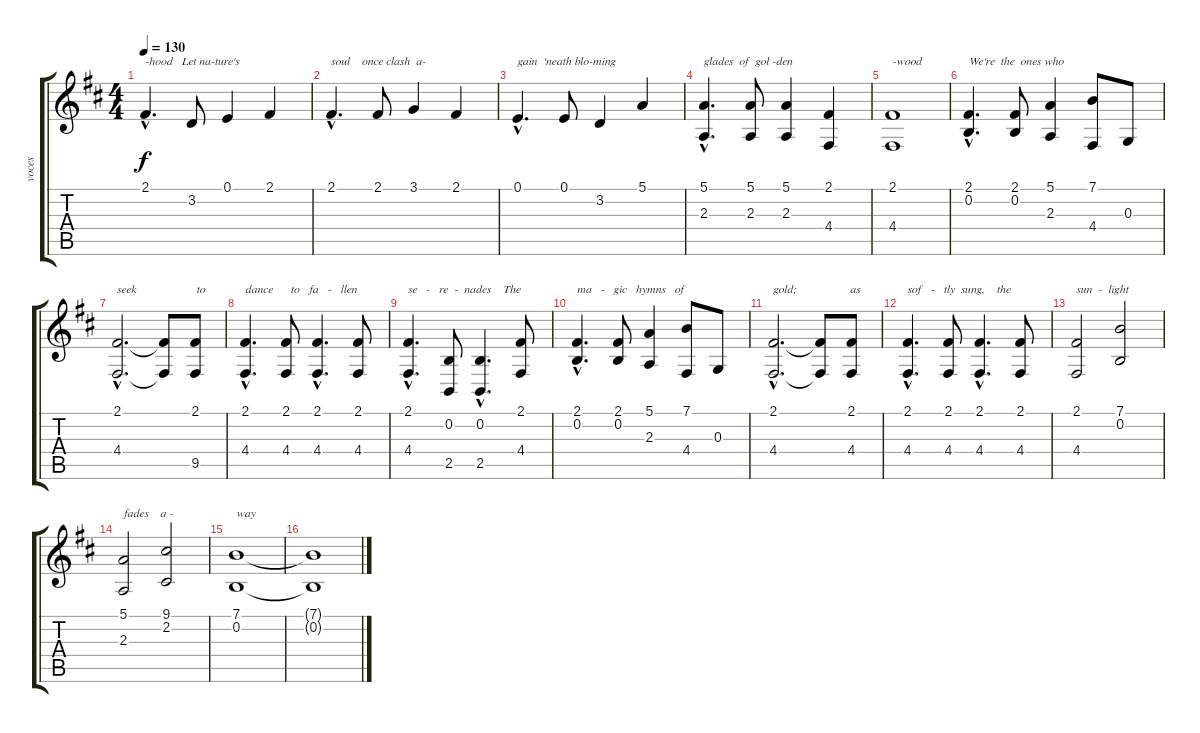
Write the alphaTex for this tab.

\track ("voces" "voces") {instrument flute}
\staff {score tabs}
\tuning (E4 B3 G3 D3 A2 E2) {hide}
\ts (4 4)
\tempo 130
\clef g2
\ks d
2.1{hac}.4{d txt "-hood   Let na-ture's " dy f} 3.2.8 0.1.4 2.1.4 |
2.1{hac}.4{d txt "soul    once clash  a-"} 2.1.8 3.1.4 2.1.4 |
0.1{hac}.4{d txt "gain  'neath blo-ming"} 0.1.8 3.2.4 5.1.4 |
(5.1{hac} 2.3{hac}).4{d txt "glades  of  gol -den"} (5.1 2.3).8 (5.1 2.3).4 (2.1 4.4).4 |
(2.1 4.4).1{txt "-wood"} |
(2.1{hac} 0.2{hac}).4{d txt "We're  the  ones who"} (2.1 0.2).8 (5.1 2.3).4 (7.1 4.4).8 0.3.8 |
(2.1{hac} 4.4{hac}).2{d txt "seek                    to"} (2.1{t} 4.4{t}).8 (2.1 9.5).8 |
(2.1{hac} 4.4{hac}).4{d txt "dance      to   fa   -   llen"} (2.1 4.4).8 (2.1{hac} 4.4{hac}).4{d} (2.1 4.4).8 |
(2.1{hac} 4.4{hac}).4{d txt "se   -   re  -  nades    The"} (0.2 2.5).8 (0.2{hac} 2.5{hac}).4{d} (2.1 4.4).8 |
(2.1{hac} 0.2{hac}).4{d txt "ma   -   gic   hymns   of"} (2.1 0.2).8 (5.1 2.3).4 (7.1 4.4).8 0.3.8 |
(2.1{hac} 4.4{hac}).2{d txt "gold;                  as"} (2.1{t} 4.4{t}).8 (2.1 4.4).8 |
(2.1{hac} 4.4{hac}).4{d txt "sof   -   tly  sung,    the"} (2.1 4.4).8 (2.1{hac} 4.4{hac}).4{d} (2.1 4.4).8 |
(2.1 4.4).2{txt "sun  -  light"} (7.1 0.2).2 |
(5.1 2.3).2{txt "fades    a -"} (9.1 2.2).2 |
(7.1 0.2).1{txt "way"} |
(7.1{t} 0.2{t}).1
